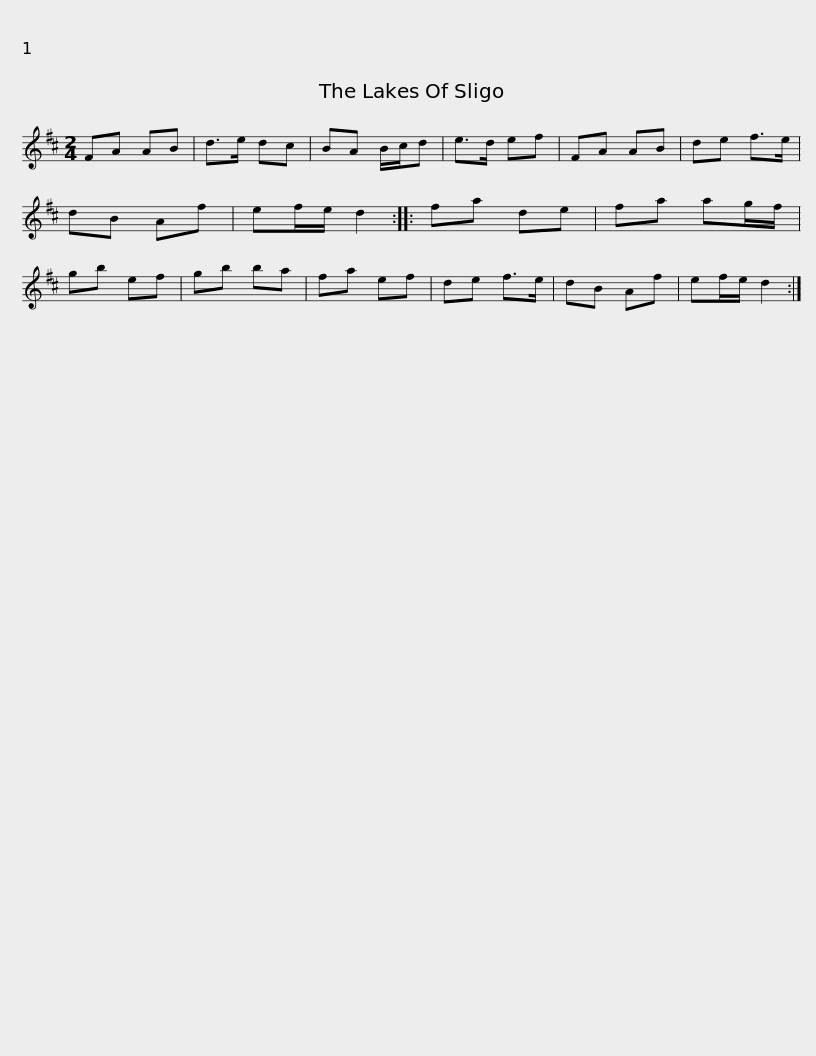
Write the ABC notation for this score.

X:1
L:1/8
M:2/4
I:linebreak $
K:D
V:1 treble
V:1
 FA AB | d>e dc | BA B/c/d | e>d ef | FA AB | %5
 de f>e | dB Af | ef/e/ d2 :: fa de |$ fa ag/f/ | %10
 gb ef | gb ba | fa ef | de f>e | dB Af | %15
 ef/e/ d2 :| %16
